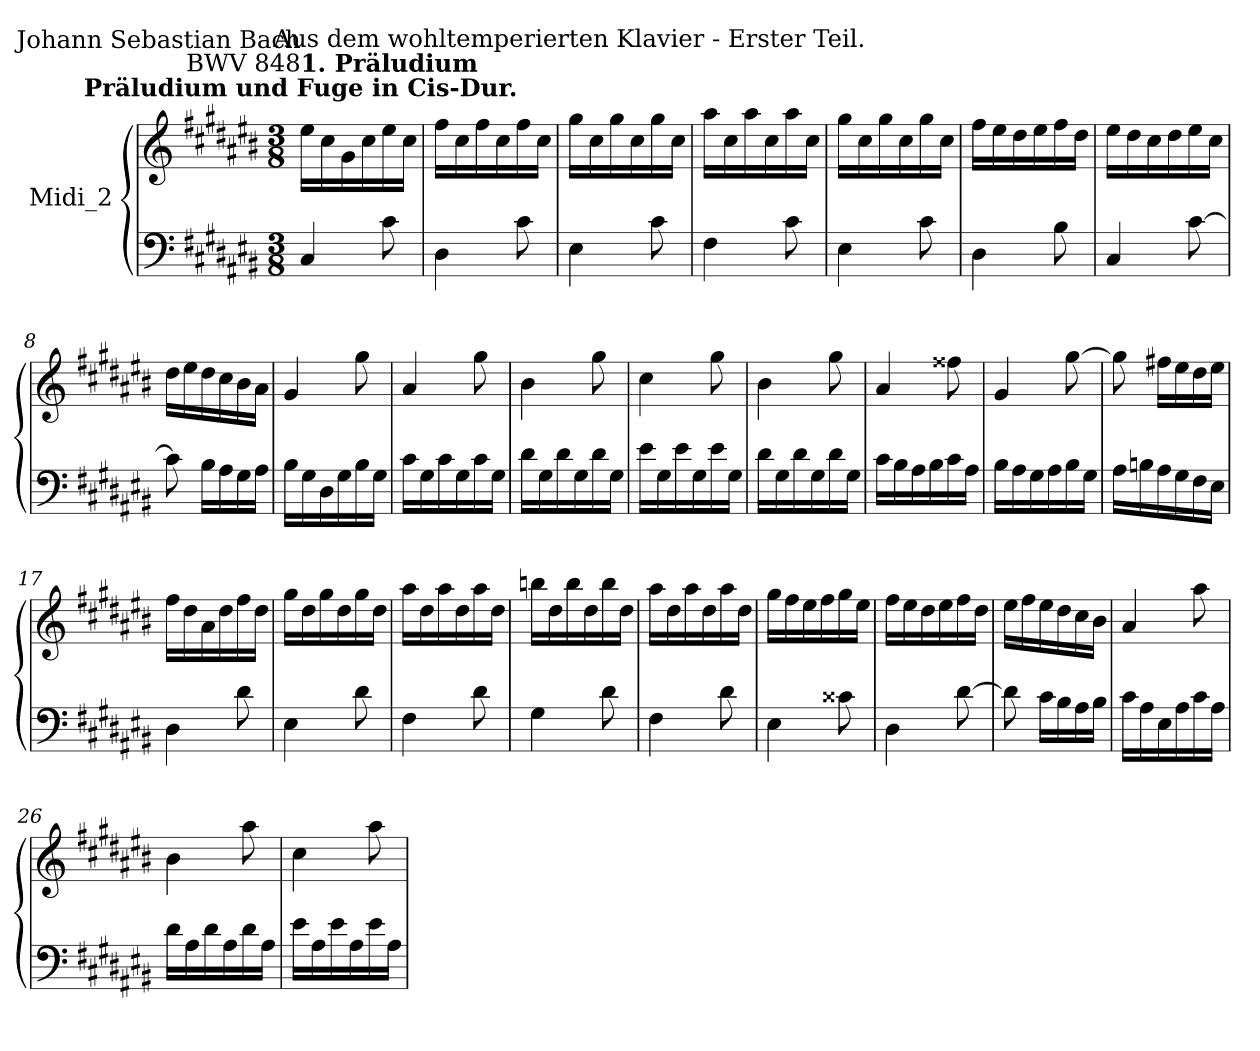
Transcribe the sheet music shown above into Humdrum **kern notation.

**kern	**kern
*part1	*part1
*staff2	*staff1
*I"Midi_2	*
*clefF4	*clefG2
*k[f#c#g#d#a#e#b#]	*k[f#c#g#d#a#e#b#]
*C#:	*C#:
*M3/8	*M3/8
=1	=1
!	!LO:TX:a:B:cj:t=Präludium und Fuge in Cis-Dur.
!	!LO:TX:a:rj:t=Johann Sebastian Bach\nBWV 848
!	!LO:TX:a:B:t=1. Präludium
4C#	16ee#LL
.	16cc#
.	16g#
.	16cc#
8c#	16ee#
.	16cc#JJ
=2	=2
4D#	16ff#LL
.	16cc#
.	16ff#
.	16cc#
8c#	16ff#
.	16cc#JJ
=3	=3
!	!LO:TX:a:cj:t=Aus dem wohltemperierten Klavier - Erster Teil.
4E#	16gg#LL
.	16cc#
.	16gg#
.	16cc#
8c#	16gg#
.	16cc#JJ
=4	=4
4F#	16aa#LL
.	16cc#
.	16aa#
.	16cc#
8c#	16aa#
.	16cc#JJ
=5	=5
4E#	16gg#LL
.	16cc#
.	16gg#
.	16cc#
8c#	16gg#
.	16cc#JJ
=6	=6
4D#	16ff#LL
.	16ee#
.	16dd#
.	16ee#
8B#	16ff#
.	16dd#JJ
!!LO:LB:g=z
=7	=7
4C#	16ee#LL
.	16dd#
.	16cc#
.	16dd#
[8c#	16ee#
.	16cc#JJ
=8	=8
8c#]	16dd#LL
.	16ee#
16B#LL	16dd#
16A#	16cc#
16G#	16b#
16A#JJ	16a#JJ
=9	=9
16B#LL	4g#
16G#	.
16D#	.
16G#	.
16B#	8gg#
16G#JJ	.
=10	=10
16c#LL	4a#
16G#	.
16c#	.
16G#	.
16c#	8gg#
16G#JJ	.
=11	=11
16d#LL	4b#
16G#	.
16d#	.
16G#	.
16d#	8gg#
16G#JJ	.
=12	=12
16e#LL	4cc#
16G#	.
16e#	.
16G#	.
16e#	8gg#
16G#JJ	.
!!LO:LB:g=z
=13	=13
16d#LL	4b#
16G#	.
16d#	.
16G#	.
16d#	8gg#
16G#JJ	.
=14	=14
16c#LL	4a#
16B#	.
16A#	.
16B#	.
16c#	8ff##X
16A#JJ	.
=15	=15
16B#LL	4g#
16A#	.
16G#	.
16A#	.
16B#	[8gg#
16G#JJ	.
=16	=16
16A#LL	8gg#]
16Bn	.
16A#	16ff#XLL
16G#	16ee#
16F#	16dd#
16E#JJ	16ee#JJ
=17	=17
4D#	16ff#LL
.	16dd#
.	16a#
.	16dd#
8d#	16ff#
.	16dd#JJ
=18	=18
4E#	16gg#LL
.	16dd#
.	16gg#
.	16dd#
8d#	16gg#
.	16dd#JJ
!!LO:LB:g=z
=19	=19
4F#	16aa#LL
.	16dd#
.	16aa#
.	16dd#
8d#	16aa#
.	16dd#JJ
=20	=20
4G#	16bbnLL
.	16dd#
.	16bb
.	16dd#
8d#	16bb
.	16dd#JJ
=21	=21
4F#	16aa#LL
.	16dd#
.	16aa#
.	16dd#
8d#	16aa#
.	16dd#JJ
=22	=22
4E#	16gg#LL
.	16ff#
.	16ee#
.	16ff#
8c##X	16gg#
.	16ee#JJ
=23	=23
4D#	16ff#LL
.	16ee#
.	16dd#
.	16ee#
[8d#	16ff#
.	16dd#JJ
=24	=24
8d#]	16ee#LL
.	16ff#
16c#LL	16ee#
16B#	16dd#
16A#	16cc#
16B#JJ	16b#JJ
!!LO:LB:g=z
=25	=25
16c#LL	4a#
16A#	.
16E#	.
16A#	.
16c#	8aa#
16A#JJ	.
=26	=26
16d#LL	4b#
16A#	.
16d#	.
16A#	.
16d#	8aa#
16A#JJ	.
=27	=27
16e#LL	4cc#
16A#	.
16e#	.
16A#	.
16e#	8aa#
16A#JJ	.
=	=
*-	*-
